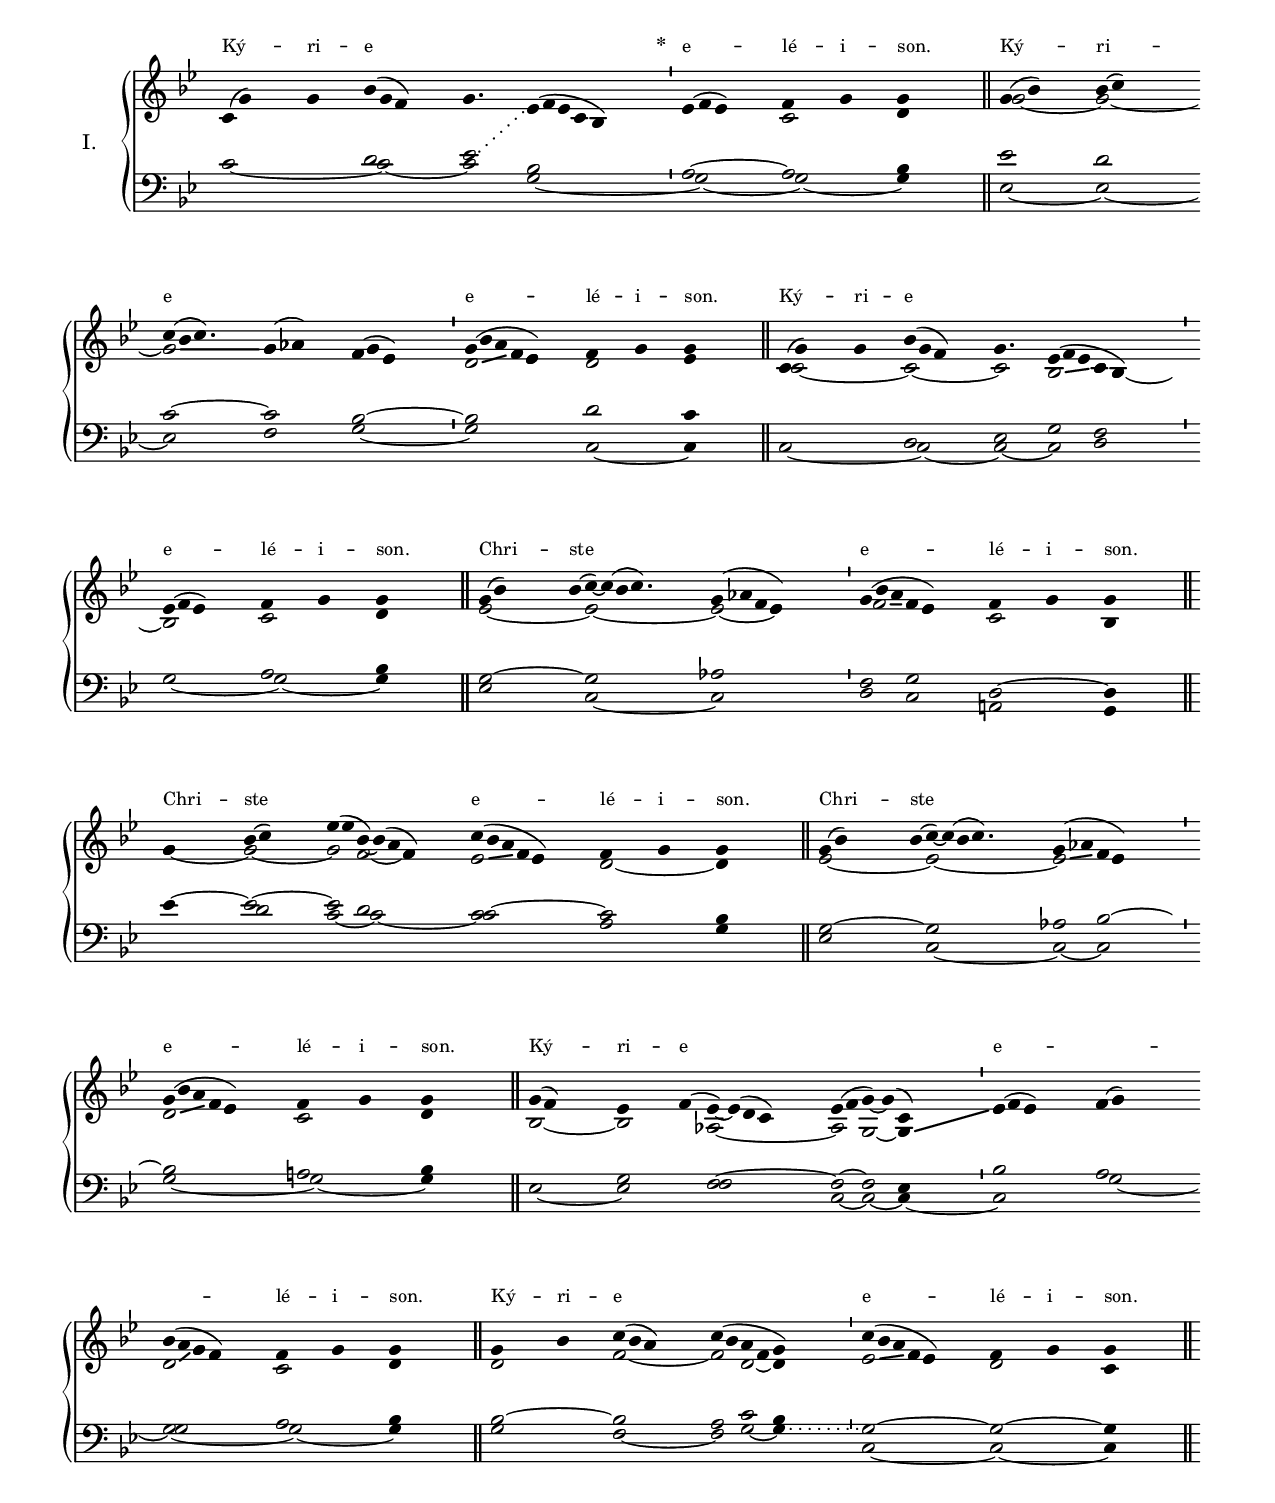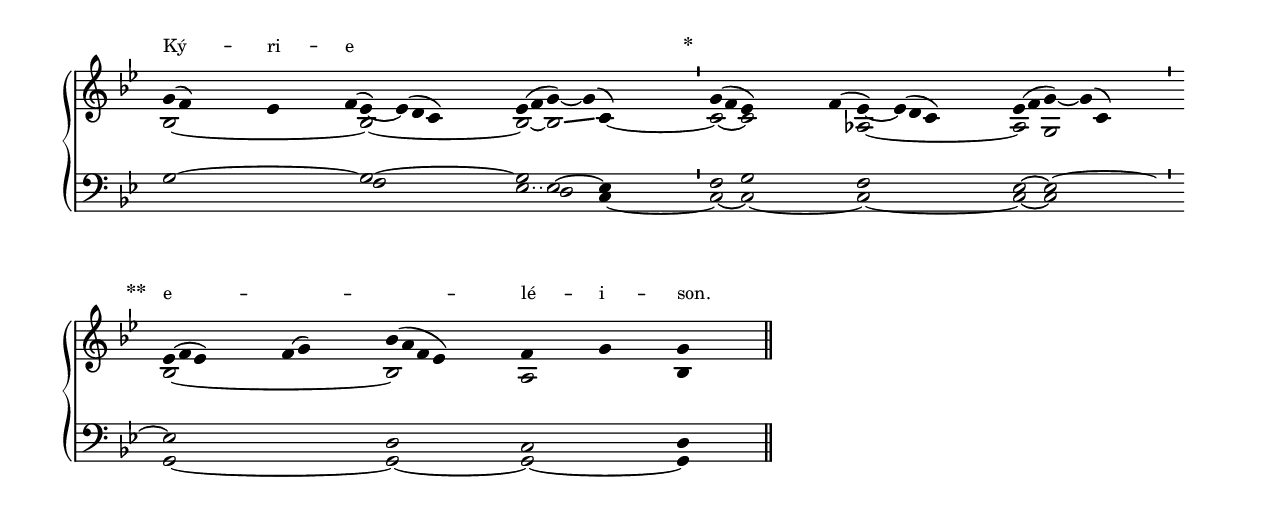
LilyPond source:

\version "2.18"
\include "gregorian.ly"
\include "noh2.ily"

%Page reference: page v.126
%(volume.page)

%Proofed 3/14

global = {
 \key g \minor
 \cadenzaOn 
 \override Glissando #'thickness = #2.0
}

chantText = \lyricmode {
Ký -- ri -- e _ _ 
\set stanza = " * " e -- lé -- i -- son. 
Ký -- ri -- e _ _ e -- lé -- i -- son. 
Ký -- ri -- e _ _ e -- lé -- i -- son. 
Chri -- ste _ e -- lé -- i -- son. 
Chri -- ste _ e -- lé -- i -- son. 
Chri -- ste _ e -- lé -- i -- son. 
Ký -- ri -- e _ e -- _ _ lé -- i -- son. 
Ký -- ri -- e _ e -- lé -- i -- son. 
Ký -- ri -- e _ 
\set stanza = " * " _ _ _ 
\set stanza = " ** "  e -- _ _ lé -- i -- son. }

chantMusic = {
\tieDown   c'4 ( g'4) g'4 bes'4 ( g'4 f'4) g'4. ees'4 ( f'4 ees'4 c'4 bes4) \divisioMinima
 ees'4 ( f'4 ees'4) f'4 g'4 g'4 \finalis
 g'4 ( bes'4) bes'4 ( c''4) \forceBreak
 c''4 ( bes'4 c''4.)  g'4 ( aes'4) f'4 ( g'4 ees'4) \divisioMinima
 g'4 ( bes'4 a'4 f'4 ees'4) f'4 g'4 g'4 \finalis
 c'4 ( g'4) g'4 bes'4 ( g'4 f'4) g'4. ees'4 ( f'4 ees'4 c'4 bes4) \divisioMinima
 \forceBreak
 ees'4 ( f'4 ees'4) f'4 g'4 g'4 \finalis
 g'4 ( bes'4) bes'4 ( c''4) ~ c''4 ( bes'4 c''4.)  g'4 ( aes'4 f'4 ees'4) \divisioMinima
 g'4 ( bes'4 a'4 f'4 ees'4) f'4 g'4 g'4 \finalis
 \forceBreak
 g'4 bes'4 ( c''4) ees''4 ( ees''4 bes'4) ~ bes'4 ( a'4 f'4) c''4 ( bes'4 a'4 f'4 ees'4) f'4 g'4 g'4 \finalis
 g'4 ( bes'4) bes'4 ( c''4) ~ c''4 ( bes'4 c''4.)  g'4 ( aes'4 f'4 ees'4) \divisioMinima
 \forceBreak
 g'4 ( bes'4 a'4 f'4 ees'4) f'4 g'4 g'4 \finalis
 g'4 ( f'4) ees'4 f'4 ( ees'4) ~ ees'4 ( d'4 c'4) ees'4 ( f'4 g'4) ~ g'4 ( c'4) \divisioMinima
 ees'4 ( f'4 ees'4) f'4 ( g'4) \forceBreak
 bes'4 ( a'4 g'4 f'4) f'4 g'4 g'4 \finalis
 g'4 bes'4 c''4 ( bes'4 a'4) c''4 ( bes'4 a'4 f'4 g'4) \divisioMinima
 c''4 ( bes'4 a'4 f'4 ees'4) f'4 g'4 g'4 \finalis
 \forceBreak
 g'4 ( f'4) ees'4 f'4 ( ees'4) ~ ees'4 ( d'4 c'4) ees'4 ( f'4 g'4) ~ g'4 ( c'4) \divisioMinima
 g'4 ( f'4 ees'4) f'4 ( ees'4) ~ ees'4 ( d'4 c'4) ees'4 ( f'4 g'4) ~ g'4 ( c'4) \divisioMinima
 \forceBreak
 ees'4 ( f'4 ees'4) f'4 ( g'4) bes'4 ( a'4 f'4 ees'4) f'4 g'4 g'4 \finalis

}

altoMusic = {
r2*25/4 \divisioMinima
r2*3/2 c'2 d'4 \finalis
g'2 ~ g'2 ~ g'2*7/4 -\tweak Glissando.Y-offset #-0.8 \glissando g'4 aes'4 f'4 g'4 ees'4 \divisioMinima
d'2*3/2 -\tweak Glissando.Y-offset #-0.8 \glissando f'4 ees'4 d'2 ees'4 \finalis
c'2*3/2 ~ c'2*3/2 ~ c'2*3/4 bes2*3/2 -\tweak Glissando.Y-offset #-0.8 \glissando c'4 bes4 ~ \divisioMinima
bes2*3/2 c'2 d'4 \finalis
ees'2*3/2 ~ ees'2*9/4 ~ ees'2*3/2 ~ ees'4 \divisioMinima
f'2*3/2 -\tweak Glissando.Y-offset #-0.8 \glissando f'4 ees'4 c'2 bes4 \finalis
g'4 ~ g'2 ~ g'2 f'2*3/2 ~ f'4 ees'2*3/2 -\tweak Glissando.Y-offset #-0.8 \glissando f'4 ees'4 d'2 ~ d'4 \finalis
ees'2*3/2 ~ ees'2*9/4 ~ ees'2 -\tweak Glissando.Y-offset #-0.8 \glissando f'4 ees'4 \divisioMinima
d'2*3/2 -\tweak Glissando.Y-offset #-0.8 \glissando f'4 ees'4 c'2 d'4 \finalis
bes2 ~ bes2 aes2*4/2 ~ aes2 g2 ~ g4 -\tweak Glissando.Y-offset #-0.8 \glissando \divisioMinima
ees'4 f'4 ees'4 f'4 g'4 d'2 -\tweak Glissando.Y-offset #-0.8 \glissando g'4 f'4 c'2 d'4 \finalis
d'2 f'2*3/2 ~ f'2 d'2 ~ d'4 \divisioMinima
ees'2*3/2 -\tweak Glissando.Y-offset #-0.8 \glissando f'4 ees'4 d'2 c'4 \finalis
bes2*4/2 ~ bes2*4/2 ~ bes2 ~ bes2 -\tweak Glissando.Y-offset #-0.8 \glissando c'4 ~ \divisioMinima
c'2 ~ c'2 aes2*4/2 ~ aes2 g2*3/2 \divisioMinima
bes2*5/2 ~ bes2*4/2 a2 bes4 \finalis
}

tenorMusic = {
r2*3/2 d'2*3/2 ees'2*3/4 bes2*5/2 \divisioMinima
a2*3/2 ~ a2 bes4 \finalis
ees'2 d'2 c'2*7/4 ~ c'2 bes2*3/2 ~ \divisioMinima
bes2*5/2 d'2 c'4 \finalis
r2*3/2 d2*3/2 ees2*3/4 g2*3/2 f2 \divisioMinima
r2*3/2 a2 bes4 \finalis
g2*3/2 ~ g2*9/4 aes2*4/2 \divisioMinima
f2*3/2 g2 d2 ~ d4 \finalis
ees'4 ~ ees'2 ~ ees'2 d'2*4/2 \shiftRight c'2*5/2 ~ c'2 bes4 \finalis
g2*3/2 ~ g2*9/4 aes2 bes2 ~ \divisioMinima
bes2*5/2 a!2 bes4 \finalis
r2 g2 f2*4/2 ~ f2 ~ f2 ees4 \divisioMinima
bes2*3/2 a2 \shiftRight g2*4/2 a2 bes4 \finalis
bes2 ~ bes2*3/2 a2 c'2 bes4 \divisioMinima
g2*5/2 ~ g2 ~ g4 \finalis
g2*4/2 ~ g2*4/2 ~ g2 ees2 ~ ees4 \divisioMinima
f2 g2 f2*4/2 ees2 ~ ees2*3/2 ~ \divisioMinima
ees2*5/2 d2*4/2 c2 d4 \finalis
}

bassMusic = {
c'2*3/2 ~ c'2*3/2 ~ c'2*3/4 g2*5/2 ~ \divisioMinima
g2*3/2 ~ g2 ~ g4 \finalis
ees2 ~ ees2 ~ ees2*7/4 f2 g2*3/2 ~ \divisioMinima
g2*5/2 c2 ~ c4 \finalis
c2*3/2 ~ c2*3/2 ~ c2*3/4 ~ c2*3/2 d2 \divisioMinima
g2*3/2 ~ g2 ~ g4 \finalis
ees2*3/2 c2*9/4 ~ c2*4/2 \divisioMinima
d2*3/2 c2 a,!2 g,4 \finalis
r4 d'2 c'2 ~ c'2*4/2 ~ c'2*5/2 a2 g4 \finalis
ees2*3/2 c2*9/4 ~ c2 ~ c2 \divisioMinima
g2*5/2 ~ g2 ~ g4 \finalis
ees2 ~ ees2 \shiftRight f2*4/2 c2 ~ c2 ~ c4 ~ \divisioMinima
c2*3/2 g2 ~ g2*4/2 ~ g2 ~ g4 \finalis
g2 f2*3/2 ~ f2 g2 ~ g4 \divisioMinima
c2*5/2 ~ c2 ~ c4 \finalis
r2*4/2 f2*4/2 ees2 d2 c4 ~ \divisioMinima
c2 ~ c2 ~ c2*4/2 ~ c2 ~ c2*3/2 \divisioMinima
g,2*5/2 ~ g,2*4/2 ~ g,2 ~ g,4 \finalis
}

voiceLines = {
\voiceLineStyle


s2*6/2
\allowVoiceLineBreak
\voiceLine "down" "up" ees'2*3/4 ees'2*1/2


s2*139/2
\allowVoiceLineBreak
\voiceLine "down" "down" g2*1/2 g2*1/2


s2*15/2
\allowVoiceLineBreak
\voiceLine "down" "down" ees2*2/2 ees2*1/2


}

\score{
  <<
    \new Lyrics
    \new GrandStaff <<
      \set GrandStaff.autoBeaming = ##f
      \set GrandStaff.instrumentName = \markup \center-column {
        "I."
      }
      \new Staff = up <<
        \new Voice = "chant" {
          \voiceOne \global \chantMusic
        }
        \new Voice {
          \voiceTwo \global \altoMusic
        }
      >>

      \new Staff = down <<
        \clef bass
        \new Voice {
          \voiceOne \global \tenorMusic
        }
        \new Voice {
          \voiceTwo \global \bassMusic
        }
	\new Voice {
        \voiceThree \global \voiceLines
        }
      >>
    >>
    \context Lyrics {
      \lyricsto chant {
      \chantText
    }
    }
  >>
  \layout{
  }
  
}
